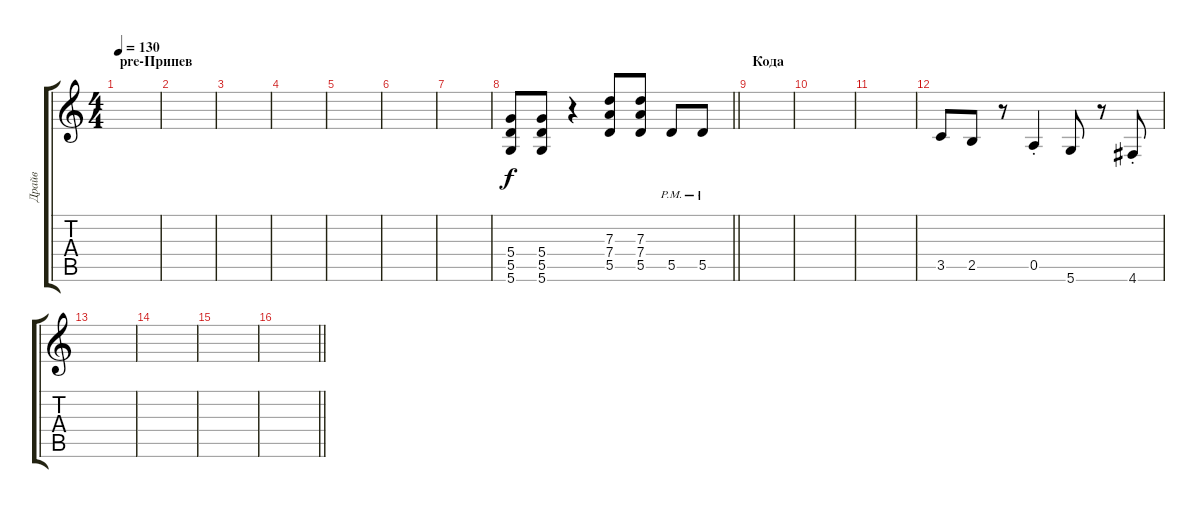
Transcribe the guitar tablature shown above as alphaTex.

\track ("Драйв" "Драйв") {instrument overdrivenguitar}
\staff {score tabs}
\tuning (E4 B3 G3 D3 A2 D2) {hide}
\ts (4 4)
\section ("" "pre-Припев")
\tempo 130
\clef g2
\ks c
|
|
|
|
|
|
|
\barLineRight lightlight
(5.4 5.5 5.6).8 (5.4 5.5 5.6).8 r.4 (7.3 7.4 5.5).8 (7.3 7.4 5.5).8 5.5{pm}.8 5.5{pm}.8 |
\section ("" "Кода")
|
|
|
3.5.8 2.5.8 r.8 0.5{st}.4 5.6.8 r.8 4.6{st}.8 |
|
|
|
\barLineRight lightlight
